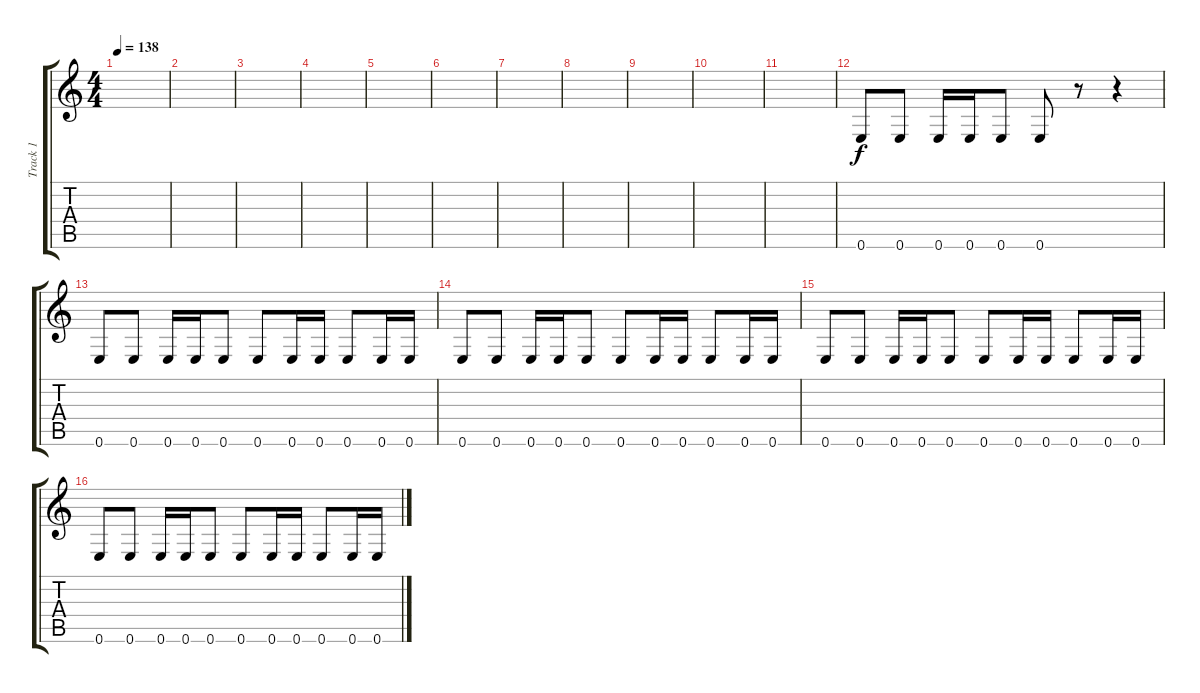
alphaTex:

\track ("Track 1" "Track 1") {instrument distortionguitar}
\staff {score tabs}
\tuning (E4 B3 G3 D3 A2 E2) {hide}
\ts (4 4)
\tempo 138
\clef g2
\ks c
|
|
|
|
|
|
|
|
|
|
|
0.6.8{volume 16 instrument distortionguitar} 0.6.8 0.6.16 0.6.16 0.6.8 0.6.8 r.8 r.4 |
0.6.8 0.6.8 0.6.16 0.6.16 0.6.8 0.6.8 0.6.16 0.6.16 0.6.8 0.6.16 0.6.16 |
0.6.8 0.6.8 0.6.16 0.6.16 0.6.8 0.6.8 0.6.16 0.6.16 0.6.8 0.6.16 0.6.16 |
0.6.8 0.6.8 0.6.16 0.6.16 0.6.8 0.6.8 0.6.16 0.6.16 0.6.8 0.6.16 0.6.16 |
0.6.8 0.6.8 0.6.16 0.6.16 0.6.8 0.6.8 0.6.16 0.6.16 0.6.8 0.6.16 0.6.16
